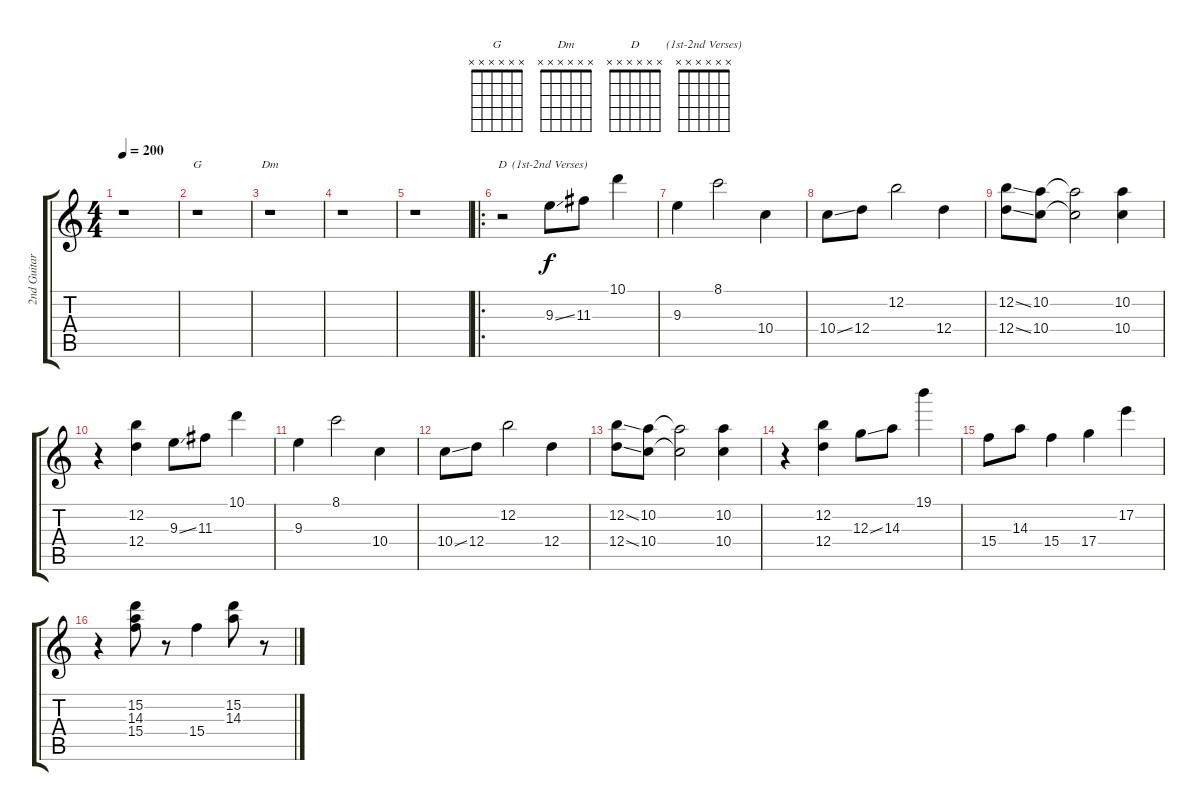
\track ("2nd Guitar Part & Solo" "2nd Guitar") {instrument electricguitarclean}
\staff {score tabs}
\tuning (E4 B3 G3 D3 A2 E2) {hide}
\chord ("G" x x x x x x) {firstfret 0}
\chord ("Dm" x x x x x x) {firstfret 0}
\chord ("D" x x x x x x) {firstfret 0}
\chord ("(1st-2nd Verses)" x x x x x x) {firstfret 0}
\ts (4 4)
\tempo 200
\clef g2
\ks c
r.1{dy f instrument electricguitarclean} |
r.1{ch "G"} |
r.1{ch "Dm"} |
r.1 |
r.1 |
\ro
r.2{ch "D"} 9.3{ss}.8{ch "(1st-2nd Verses)"} 11.3.8 10.1.4 |
9.3.4 8.1.2 10.4.4 |
10.4{ss}.8 12.4.8 12.2.2 12.4.4 |
(12.2{ss} 12.4{ss}).8 (10.2 10.4).8 (10.2{t} 10.4{t}).2 (10.2 10.4).4 |
r.4 (12.2 12.4).4 9.3{ss}.8 11.3.8 10.1.4 |
9.3.4 8.1.2 10.4.4 |
10.4{ss}.8 12.4.8 12.2.2 12.4.4 |
(12.2{ss} 12.4{ss}).8 (10.2 10.4).8 (10.2{t} 10.4{t}).2 (10.2 10.4).4 |
r.4 (12.2 12.4).4 12.3{ss}.8 14.3.8 19.1.4 |
15.4.8 14.3.8 15.4.4 17.4.4 17.2.4 |
r.4 (15.2 14.3 15.4).8 r.8 15.4.4 (15.2 14.3).8 r.8
